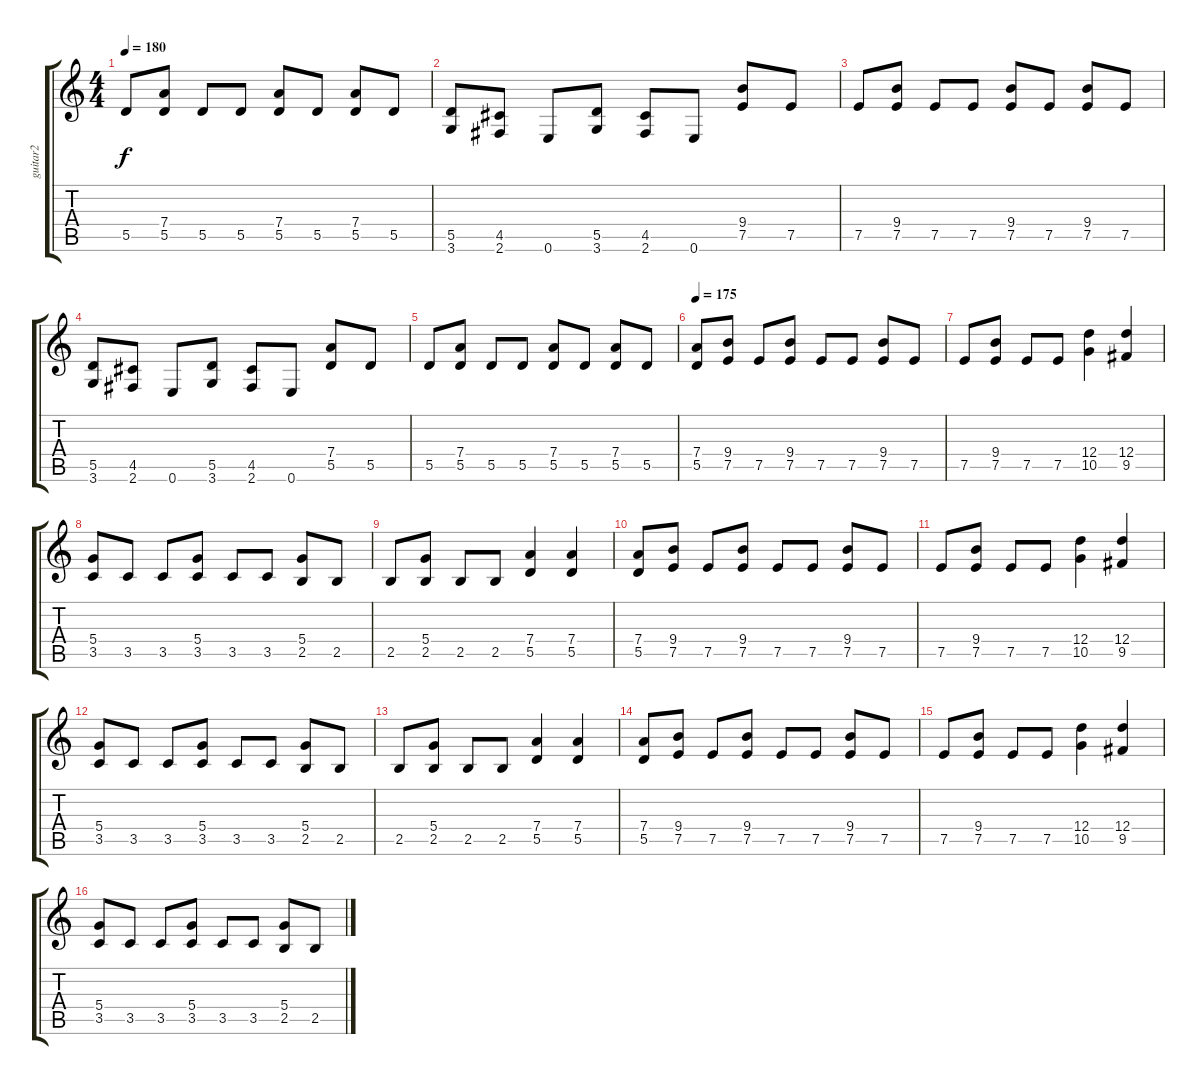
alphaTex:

\track ("guitar2" "guitar2") {instrument acousticguitarsteel}
\staff {score tabs}
\tuning (E4 B3 G3 D3 A2 E2) {hide}
\ts (4 4)
\tempo 180
\clef g2
\ks c
5.5.8{dy f} (7.4 5.5).8 5.5.8 5.5.8 (7.4 5.5).8 5.5.8 (7.4 5.5).8 5.5.8 |
(5.5 3.6).8 (4.5 2.6).8 0.6.8 (5.5 3.6).8 (4.5 2.6).8 0.6.8 (9.4 7.5).8 7.5.8 |
7.5.8 (9.4 7.5).8 7.5.8 7.5.8 (9.4 7.5).8 7.5.8 (9.4 7.5).8 7.5.8 |
(5.5 3.6).8 (4.5 2.6).8 0.6.8 (5.5 3.6).8 (4.5 2.6).8 0.6.8 (7.4 5.5).8 5.5.8 |
5.5.8 (7.4 5.5).8 5.5.8 5.5.8 (7.4 5.5).8 5.5.8 (7.4 5.5).8 5.5.8 |
\tempo 175
(7.4 5.5).8 (9.4 7.5).8 7.5.8 (9.4 7.5).8 7.5.8 7.5.8 (9.4 7.5).8 7.5.8 |
7.5.8 (9.4 7.5).8 7.5.8 7.5.8 (12.4 10.5).4 (12.4 9.5).4 |
(5.4 3.5).8 3.5.8 3.5.8 (5.4 3.5).8 3.5.8 3.5.8 (5.4 2.5).8 2.5.8 |
2.5.8 (5.4 2.5).8 2.5.8 2.5.8 (7.4 5.5).4 (7.4 5.5).4 |
(7.4 5.5).8 (9.4 7.5).8 7.5.8 (9.4 7.5).8 7.5.8 7.5.8 (9.4 7.5).8 7.5.8 |
7.5.8 (9.4 7.5).8 7.5.8 7.5.8 (12.4 10.5).4 (12.4 9.5).4 |
(5.4 3.5).8 3.5.8 3.5.8 (5.4 3.5).8 3.5.8 3.5.8 (5.4 2.5).8 2.5.8 |
2.5.8 (5.4 2.5).8 2.5.8 2.5.8 (7.4 5.5).4 (7.4 5.5).4 |
(7.4 5.5).8 (9.4 7.5).8 7.5.8 (9.4 7.5).8 7.5.8 7.5.8 (9.4 7.5).8 7.5.8 |
7.5.8 (9.4 7.5).8 7.5.8 7.5.8 (12.4 10.5).4 (12.4 9.5).4 |
(5.4 3.5).8 3.5.8 3.5.8 (5.4 3.5).8 3.5.8 3.5.8 (5.4 2.5).8 2.5.8
